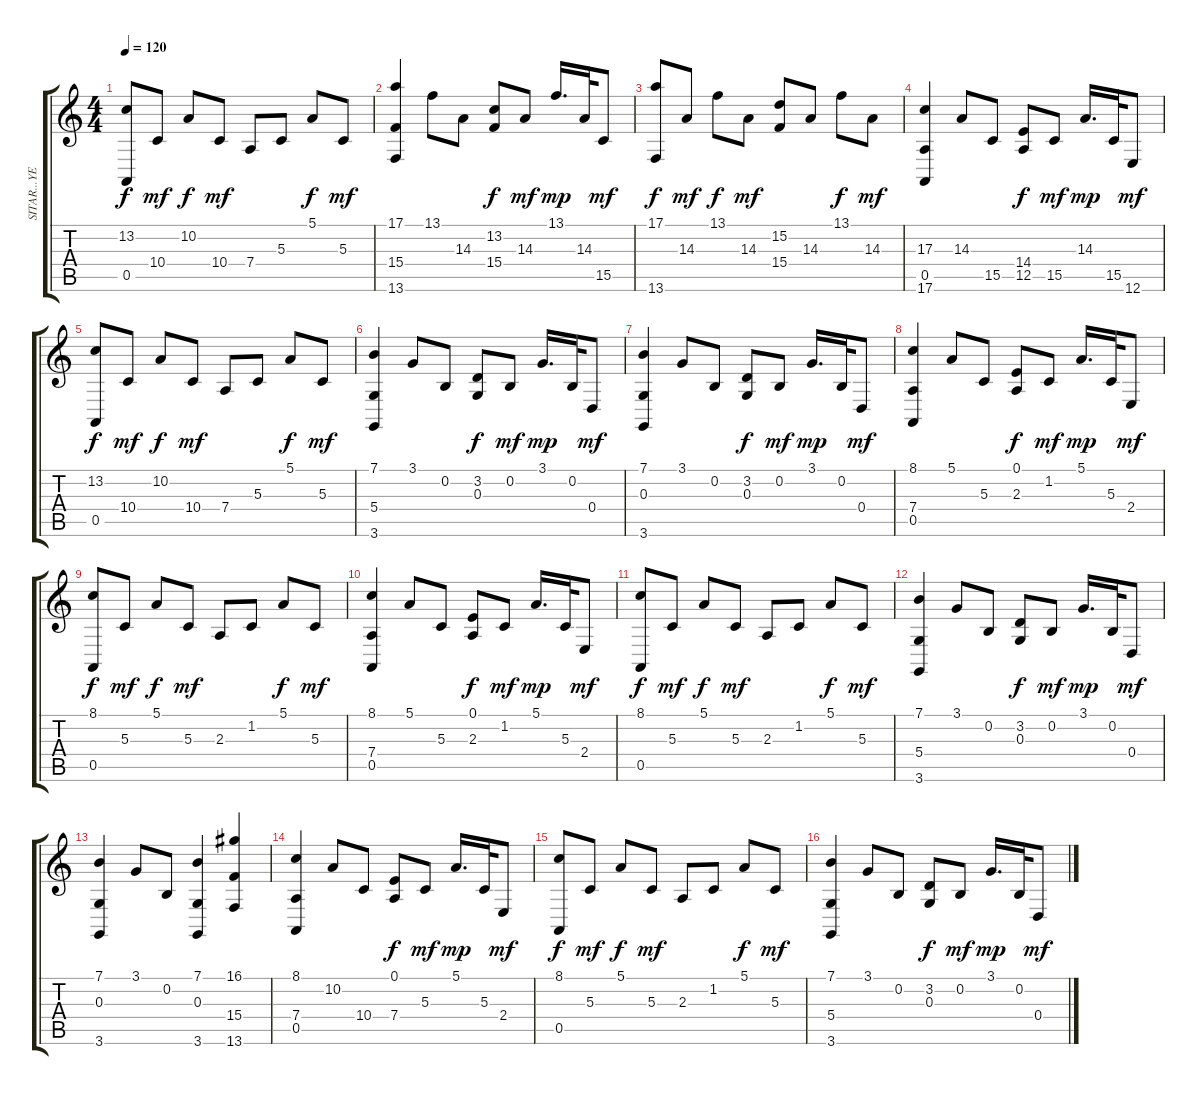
\track ("SITAR...YES SITAR>>" "SITAR...YE") {instrument sitar}
\staff {score tabs}
\tuning (E4 B3 G3 D3 A2 E2) {hide}
\ts (4 4)
\tempo 120
\clef g2
\ks c
(13.2 0.5).8{dy f} 10.4.8{dy mf} 10.2.8{dy f} 10.4.8{dy mf} 7.4.8 5.3.8 5.1.8{dy f} 5.3.8{dy mf} |
(17.1 15.4 13.6).4 13.1.8 14.3.8 (13.2 15.4).8{dy f} 14.3.8{dy mf} 13.1.16{d dy mp} 14.3.32 15.5.8{dy mf} |
(17.1 13.6).8{dy f} 14.3.8{dy mf} 13.1.8{dy f} 14.3.8{dy mf} (15.2 15.4).8 14.3.8 13.1.8{dy f} 14.3.8{dy mf} |
(17.3 0.5 17.6).4 14.3.8 15.5.8 (14.4 12.5).8{dy f} 15.5.8{dy mf} 14.3.16{d dy mp} 15.5.32 12.6.8{dy mf} |
(13.2 0.5).8{dy f} 10.4.8{dy mf} 10.2.8{dy f} 10.4.8{dy mf} 7.4.8 5.3.8 5.1.8{dy f} 5.3.8{dy mf} |
(7.1 5.4 3.6).4 3.1.8 0.2.8 (3.2 0.3).8{dy f} 0.2.8{dy mf} 3.1.16{d dy mp} 0.2.32 0.4.8{dy mf} |
(7.1 0.3 3.6).4 3.1.8 0.2.8 (3.2 0.3).8{dy f} 0.2.8{dy mf} 3.1.16{d dy mp} 0.2.32 0.4.8{dy mf} |
(8.1 7.4 0.5).4 5.1.8 5.3.8 (0.1 2.3).8{dy f} 1.2.8{dy mf} 5.1.16{d dy mp} 5.3.32 2.4.8{dy mf} |
(8.1 0.5).8{dy f} 5.3.8{dy mf} 5.1.8{dy f} 5.3.8{dy mf} 2.3.8 1.2.8 5.1.8{dy f} 5.3.8{dy mf} |
(8.1 7.4 0.5).4 5.1.8 5.3.8 (0.1 2.3).8{dy f} 1.2.8{dy mf} 5.1.16{d dy mp} 5.3.32 2.4.8{dy mf} |
(8.1 0.5).8{dy f} 5.3.8{dy mf} 5.1.8{dy f} 5.3.8{dy mf} 2.3.8 1.2.8 5.1.8{dy f} 5.3.8{dy mf} |
(7.1 5.4 3.6).4 3.1.8 0.2.8 (3.2 0.3).8{dy f} 0.2.8{dy mf} 3.1.16{d dy mp} 0.2.32 0.4.8{dy mf} |
(7.1 0.3 3.6).4 3.1.8 0.2.8 (7.1 0.3 3.6).4 (16.1 15.4 13.6).4 |
(8.1 7.4 0.5).4 10.2.8 10.4.8 (0.1 7.4).8{dy f} 5.3.8{dy mf} 5.1.16{d dy mp} 5.3.32 2.4.8{dy mf} |
(8.1 0.5).8{dy f} 5.3.8{dy mf} 5.1.8{dy f} 5.3.8{dy mf} 2.3.8 1.2.8 5.1.8{dy f} 5.3.8{dy mf} |
(7.1 5.4 3.6).4 3.1.8 0.2.8 (3.2 0.3).8{dy f} 0.2.8{dy mf} 3.1.16{d dy mp} 0.2.32 0.4.8{dy mf}
